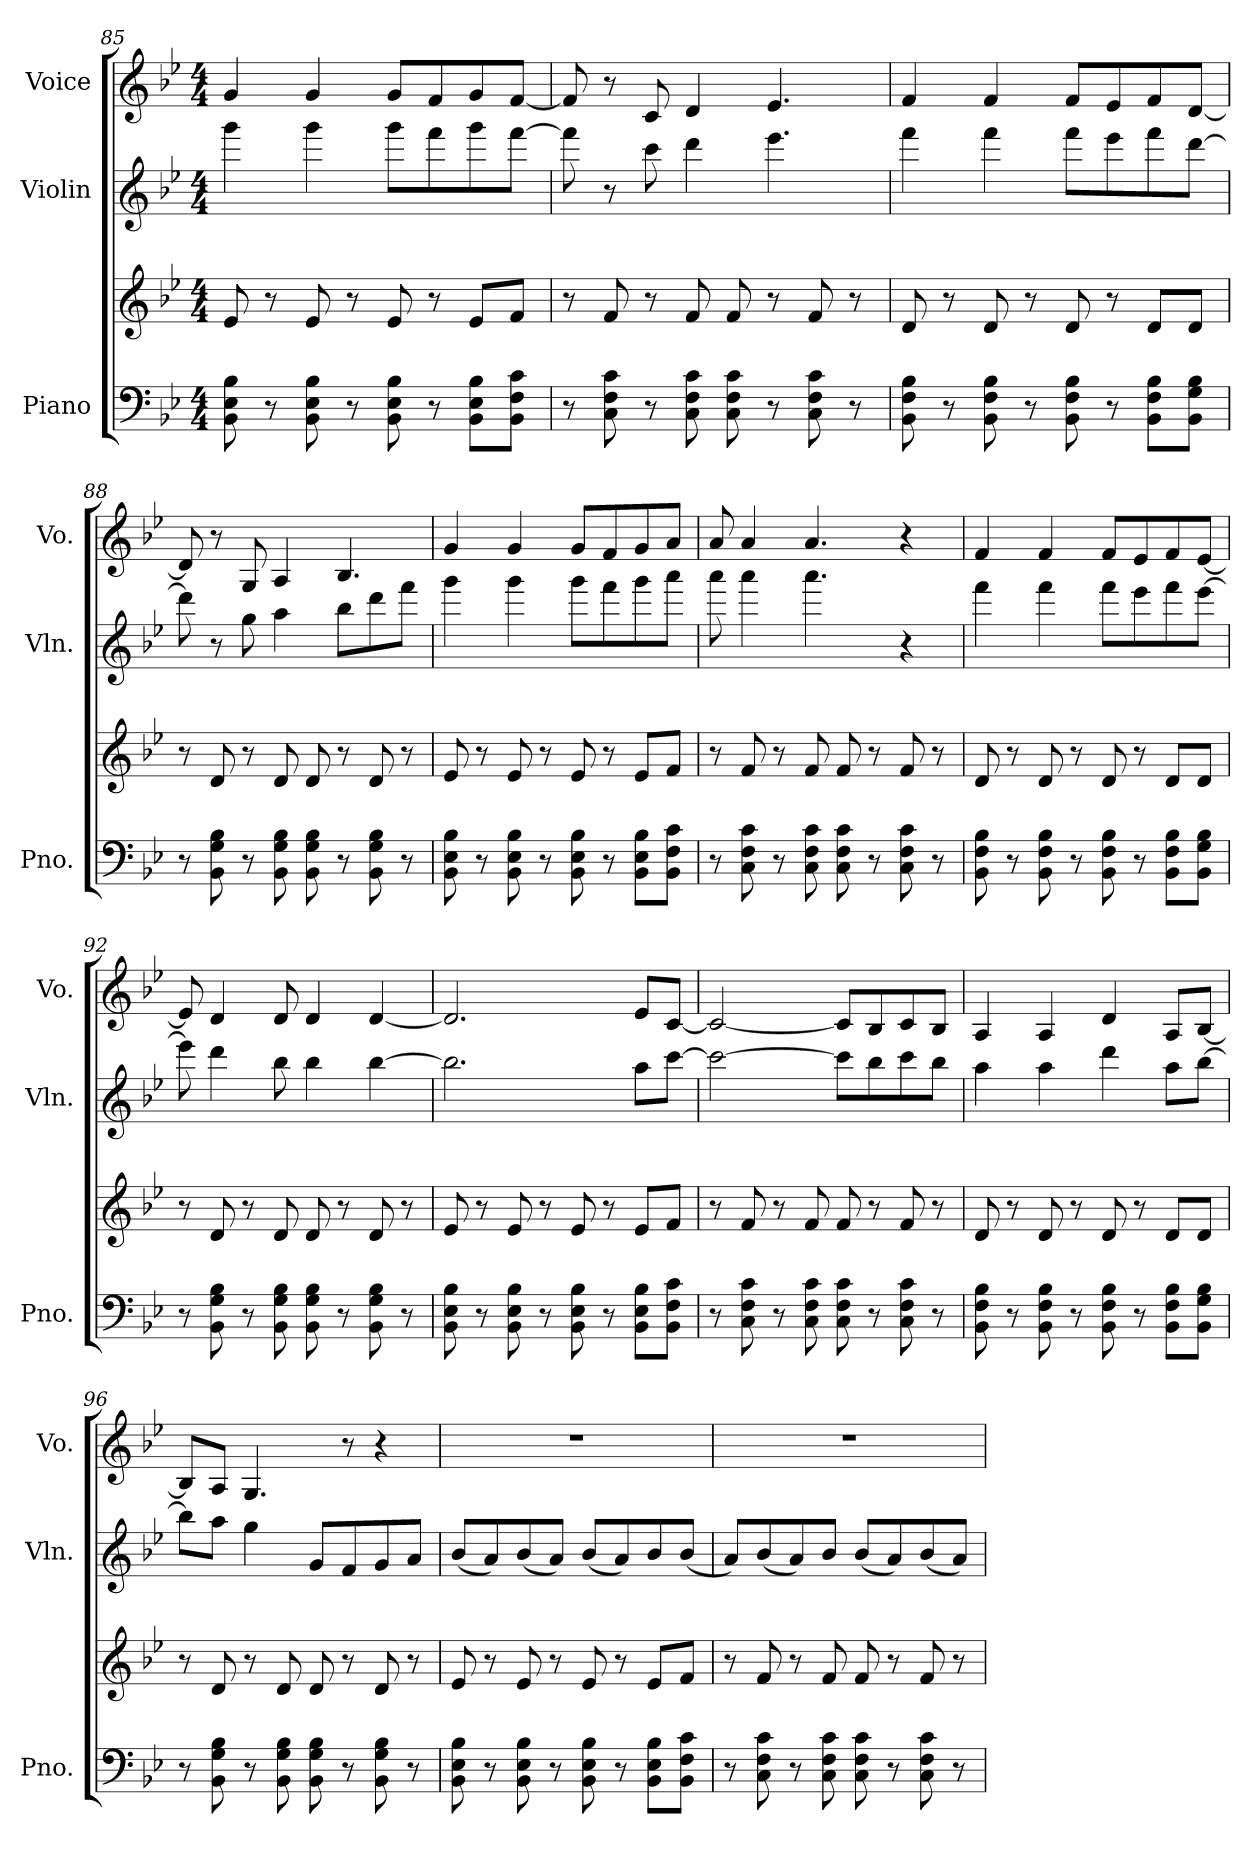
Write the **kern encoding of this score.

**kern	**kern	**kern	**kern
*part3	*part3	*part2	*part1
*staff4	*staff3	*staff2	*staff1
*I"Piano	*	*I"Violin	*I"Voice
*I'Pno.	*	*I'Vln.	*I'Vo.
*clefF4	*clefG2	*clefG2	*clefG2
*k[b-e-]	*k[b-e-]	*k[b-e-]	*k[b-e-]
*M4/4	*M4/4	*M4/4	*M4/4
=85	=85	=85	=85
8BB-\ 8E-\ 8B-\	8e-/	4ggg\	4g/
8r	8r	.	.
8BB-\ 8E-\ 8B-\	8e-/	4ggg\	4g/
8r	8r	.	.
8BB-\ 8E-\ 8B-\	8e-/	8ggg\L	8g/L
8r	8r	8fff\	8f/
8BB-\ 8E-\ 8B-\L	8e-/L	8ggg\	8g/
8BB-\ 8F\ 8c\J	8f/J	[8fff\J	[8f/J
=86	=86	=86	=86
8r	8r	8fff\]	8f/]
8C\ 8F\ 8c\	8f/	8r	8r
8r	8r	8ccc\	8c/
8C\ 8F\ 8c\	8f/	4ddd\	4d/
8C\ 8F\ 8c\	8f/	.	.
8r	8r	4.eee-\	4.e-/
8C\ 8F\ 8c\	8f/	.	.
8r	8r	.	.
!!LO:LB:g=z
=87	=87	=87	=87
8BB-\ 8F\ 8B-\	8d/	4fff\	4f/
8r	8r	.	.
8BB-\ 8F\ 8B-\	8d/	4fff\	4f/
8r	8r	.	.
8BB-\ 8F\ 8B-\	8d/	8fff\L	8f/L
8r	8r	8eee-\	8e-/
8BB-\ 8F\ 8B-\L	8d/L	8fff\	8f/
8BB-\ 8G\ 8B-\J	8d/J	[8ddd\J	[8d/J
=88	=88	=88	=88
8r	8r	8ddd\]	8d/]
8BB-\ 8G\ 8B-\	8d/	8r	8r
8r	8r	8gg\	8G/
8BB-\ 8G\ 8B-\	8d/	4aa\	4A/
8BB-\ 8G\ 8B-\	8d/	.	.
8r	8r	8bb-\L	4.B-/
8BB-\ 8G\ 8B-\	8d/	8ddd\	.
8r	8r	8fff\J	.
=89	=89	=89	=89
8BB-\ 8E-\ 8B-\	8e-/	4ggg\	4g/
8r	8r	.	.
8BB-\ 8E-\ 8B-\	8e-/	4ggg\	4g/
8r	8r	.	.
8BB-\ 8E-\ 8B-\	8e-/	8ggg\L	8g/L
8r	8r	8fff\	8f/
8BB-\ 8E-\ 8B-\L	8e-/L	8ggg\	8g/
8BB-\ 8F\ 8c\J	8f/J	8aaa\J	8a/J
=90	=90	=90	=90
8r	8r	8aaa\	8a/
8C\ 8F\ 8c\	8f/	4aaa\	4a/
8r	8r	.	.
8C\ 8F\ 8c\	8f/	4.aaa\	4.a/
8C\ 8F\ 8c\	8f/	.	.
8r	8r	.	.
8C\ 8F\ 8c\	8f/	4r	4r
8r	8r	.	.
!!LO:PB:g=z
=91	=91	=91	=91
8BB-\ 8F\ 8B-\	8d/	4fff\	4f/
8r	8r	.	.
8BB-\ 8F\ 8B-\	8d/	4fff\	4f/
8r	8r	.	.
8BB-\ 8F\ 8B-\	8d/	8fff\L	8f/L
8r	8r	8eee-\	8e-/
8BB-\ 8F\ 8B-\L	8d/L	8fff\	8f/
8BB-\ 8G\ 8B-\J	8d/J	[8eee-\J	[8e-/J
=92	=92	=92	=92
8r	8r	8eee-\]	8e-/]
8BB-\ 8G\ 8B-\	8d/	4ddd\	4d/
8r	8r	.	.
8BB-\ 8G\ 8B-\	8d/	8bb-\	8d/
8BB-\ 8G\ 8B-\	8d/	4bb-\	4d/
8r	8r	.	.
8BB-\ 8G\ 8B-\	8d/	[4bb-\	[4d/
8r	8r	.	.
=93	=93	=93	=93
8BB-\ 8E-\ 8B-\	8e-/	2.bb-\]	2.d/]
8r	8r	.	.
8BB-\ 8E-\ 8B-\	8e-/	.	.
8r	8r	.	.
8BB-\ 8E-\ 8B-\	8e-/	.	.
8r	8r	.	.
8BB-\ 8E-\ 8B-\L	8e-/L	8aa\L	8e-/L
8BB-\ 8F\ 8c\J	8f/J	[8ccc\J	[8c/J
=94	=94	=94	=94
8r	8r	2ccc\_	2c/_
8C\ 8F\ 8c\	8f/	.	.
8r	8r	.	.
8C\ 8F\ 8c\	8f/	.	.
8C\ 8F\ 8c\	8f/	8ccc\L]	8c/L]
8r	8r	8bb-\	8B-/
8C\ 8F\ 8c\	8f/	8ccc\	8c/
8r	8r	8bb-\J	8B-/J
!!LO:LB:g=z
=95	=95	=95	=95
8BB-\ 8F\ 8B-\	8d/	4aa\	4A/
8r	8r	.	.
8BB-\ 8F\ 8B-\	8d/	4aa\	4A/
8r	8r	.	.
8BB-\ 8F\ 8B-\	8d/	4ddd\	4d/
8r	8r	.	.
8BB-\ 8F\ 8B-\L	8d/L	8aa\L	8A/L
8BB-\ 8G\ 8B-\J	8d/J	[8bb-\J	[8B-/J
=96	=96	=96	=96
8r	8r	8bb-\L]	8B-/L]
8BB-\ 8G\ 8B-\	8d/	8aa\J	8A/J
8r	8r	4gg\	4.G/
8BB-\ 8G\ 8B-\	8d/	.	.
8BB-\ 8G\ 8B-\	8d/	8g/L	.
8r	8r	8f/	8r
8BB-\ 8G\ 8B-\	8d/	8g/	4r
8r	8r	8a/J	.
=97	=97	=97	=97
8BB-\ 8E-\ 8B-\	8e-/	(<8b-/L	1r
8r	8r	8a/)	.
8BB-\ 8E-\ 8B-\	8e-/	(<8b-/	.
8r	8r	8a/J)	.
8BB-\ 8E-\ 8B-\	8e-/	(<8b-/L	.
8r	8r	8a/)	.
8BB-\ 8E-\ 8B-\L	8e-/L	8b-/	.
8BB-\ 8F\ 8c\J	8f/J	(<8b-/J	.
=98	=98	=98	=98
8r	8r	8a/L)	1r
8C\ 8F\ 8c\	8f/	(<8b-/	.
8r	8r	8a/)	.
8C\ 8F\ 8c\	8f/	8b-/J	.
8C\ 8F\ 8c\	8f/	(<8b-/L	.
8r	8r	8a/)	.
8C\ 8F\ 8c\	8f/	(<8b-/	.
8r	8r	8a/J)	.
=	=	=	=
*-	*-	*-	*-
